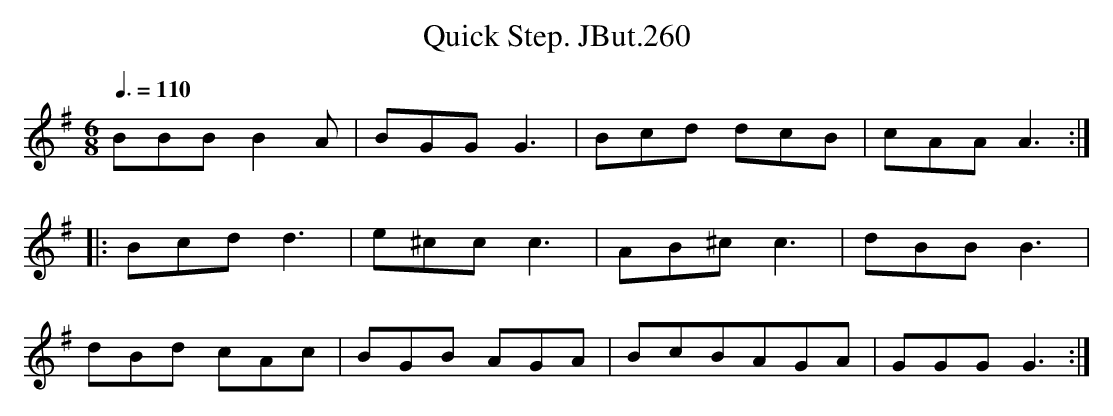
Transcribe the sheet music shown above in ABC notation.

X:1
T:Quick Step. JBut.260
M:6/8
L:1/8
Q:3/8=110
K:G
BBB B2A|BGG G3|Bcd dcB|cAA A3:|
|:Bcd d3|e^cc c3|AB^c c3|dBB B3|
dBd cAc|BGB AGA|BcBAGA|GGG G3:|
